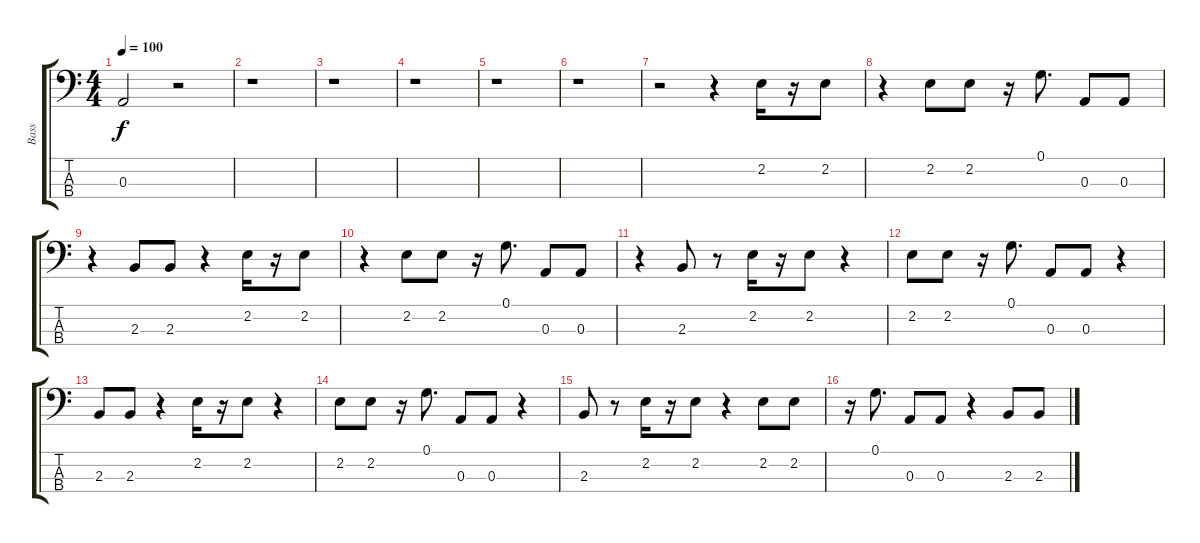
\track ("Bass" "Bass") {instrument electricbassfinger}
\staff {score tabs}
\tuning (G2 D2 A1 E1) {hide}
\ts (4 4)
\tempo 100
\clef f4
\ks c
0.3{t}.2{dy f} r.2 |
r.1 |
r.1 |
r.1 |
r.1 |
r.1 |
r.2 r.4 2.2.16 r.16 2.2.8 |
r.4 2.2.8 2.2.8 r.16 0.1.8{d} 0.3.8 0.3.8 |
r.4 2.3.8 2.3.8 r.4 2.2.16 r.16 2.2.8 |
r.4 2.2.8 2.2.8 r.16 0.1.8{d} 0.3.8 0.3.8 |
r.4 2.3.8 r.8 2.2.16 r.16 2.2.8 r.4 |
2.2.8 2.2.8 r.16 0.1.8{d} 0.3.8 0.3.8 r.4 |
2.3.8 2.3.8 r.4 2.2.16 r.16 2.2.8 r.4 |
2.2.8 2.2.8 r.16 0.1.8{d} 0.3.8 0.3.8 r.4 |
2.3.8 r.8 2.2.16 r.16 2.2.8 r.4 2.2.8 2.2.8 |
r.16 0.1.8{d} 0.3.8 0.3.8 r.4 2.3.8 2.3.8
